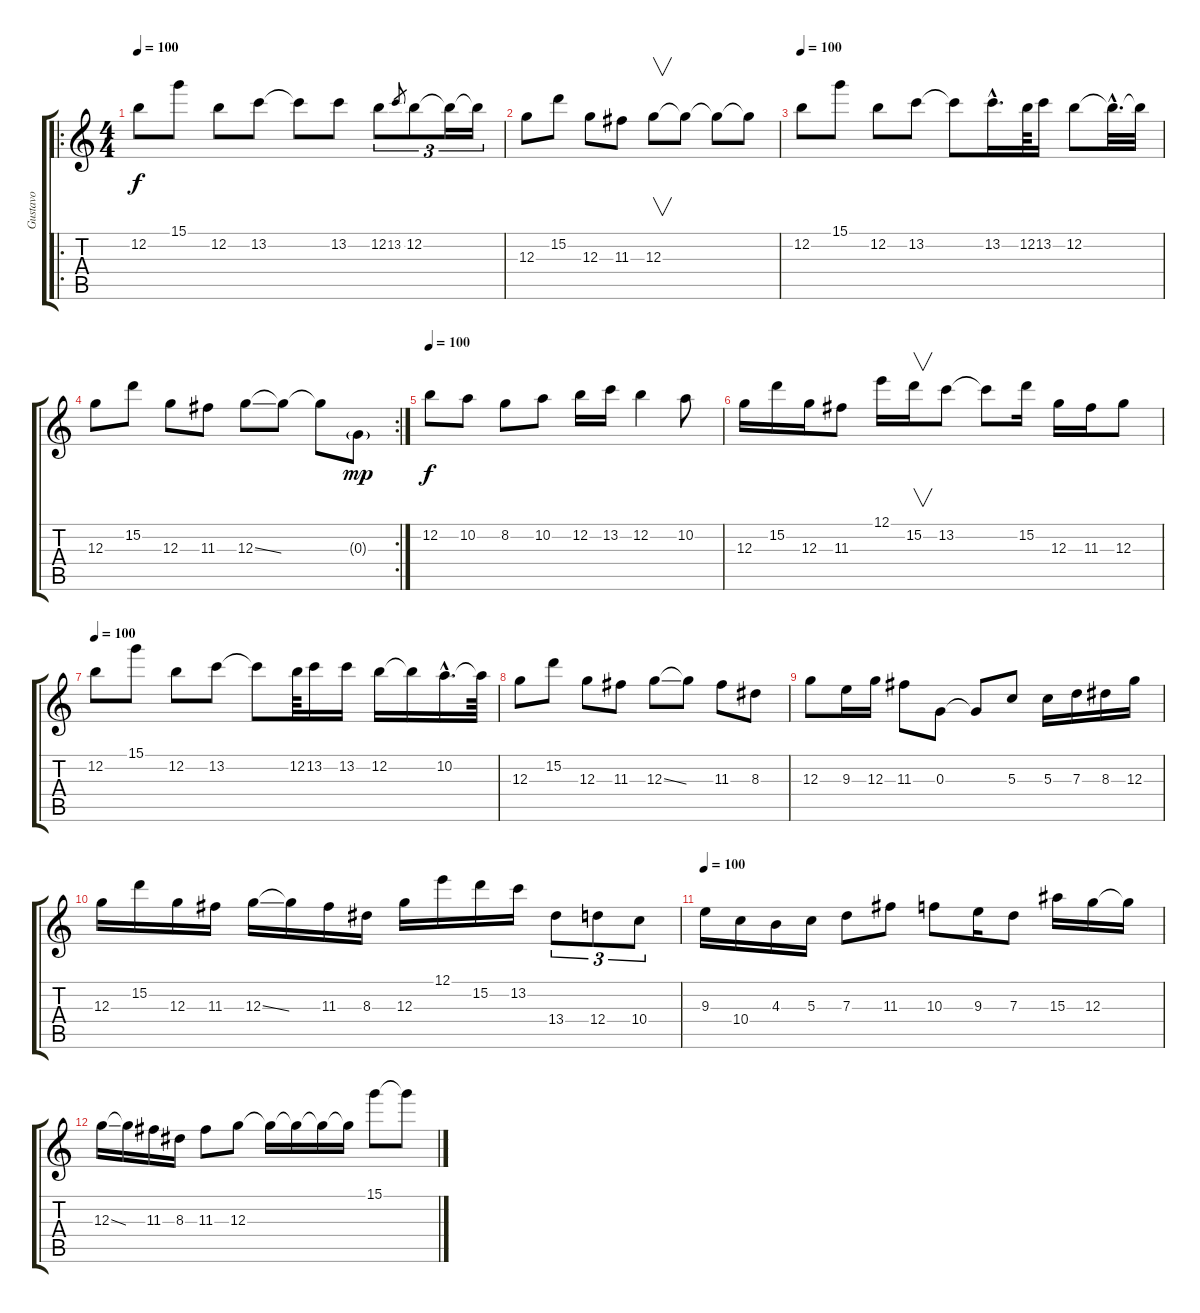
\track ("Gustavo" "Gustavo") {instrument acousticguitarsteel}
\staff {score tabs}
\tuning (E4 B3 G3 D3 A2 E2) {hide}
\ro
\ts (4 4)
\tempo 100
\clef g2
\ks c
12.2.8{dy f instrument electricguitarmuted} 15.1.8 12.2.8 13.2.8 13.2{t}.8 13.2.8 12.2.8{tu (3 2)} 13.2.8{gr} 12.2.8{tu (3 2)} 12.2{t}.16{tu (3 2)} 12.2{t}.16{tu (3 2)} |
12.3.8 15.2.8 12.3.8 11.3.8 12.3.8{v} 12.3{t}.8 12.3{t}.8 12.3{t}.8 |
\tempo 100
12.2.8 15.1.8 12.2.8 13.2.8 13.2{t}.8 13.2{hac}.16{d} 12.2.64 13.2.16 12.2.8 12.2{hac t}.32{d} 12.2{t}.32 |
\rc 2
12.3.8 15.2.8 12.3.8 11.3.8 12.3{ss}.8 12.3{t}.8 12.3{t}.8 0.3{g}.8{dy mp} |
\tempo 100
12.2.8{dy f} 10.2.8 8.2.8 10.2.8 12.2.16 13.2.16 12.2.4 10.2.8 |
12.3.16 15.2.16 12.3.16 11.3.8 12.1.16 15.2.16{v} 13.2.8 13.2{t}.8 15.2.16 12.3.16 11.3.16 12.3.8 |
\tempo 100
12.2.8 15.1.8 12.2.8 13.2.8 13.2{t}.8 12.2.64 13.2.16 13.2.16 12.2.16 12.2{t}.16 10.2{hac}.16{d} 10.2{t}.64 |
12.3.8 15.2.8 12.3.8 11.3.8 12.3{ss}.8 12.3{t}.8 11.3.8 8.3.8 |
12.3.8 9.3.16 12.3.16 11.3.8 0.3.8 0.3{t}.8 5.3.8 5.3.16 7.3.16 8.3.16 12.3.16 |
12.3.16 15.2.16 12.3.16 11.3.16 12.3{ss}.16 12.3{t}.16 11.3.16 8.3.16 12.3.16 12.1.16 15.2.16 13.2.16 13.4.8{tu (3 2)} 12.4.8{tu (3 2)} 10.4.8{tu (3 2)} |
\tempo 100
9.3.16 10.4.16 4.3.16 5.3.16 7.3.8 11.3.8 10.3.8 9.3.16 7.3.8 15.3.16 12.3.16 12.3{t}.16 |
12.3{ss}.16 12.3{t}.16 11.3.16 8.3.16 11.3.8 12.3.8 12.3{t}.16 12.3{t}.16 12.3{t}.16 12.3{t}.16 15.1.8 15.1{t}.8
